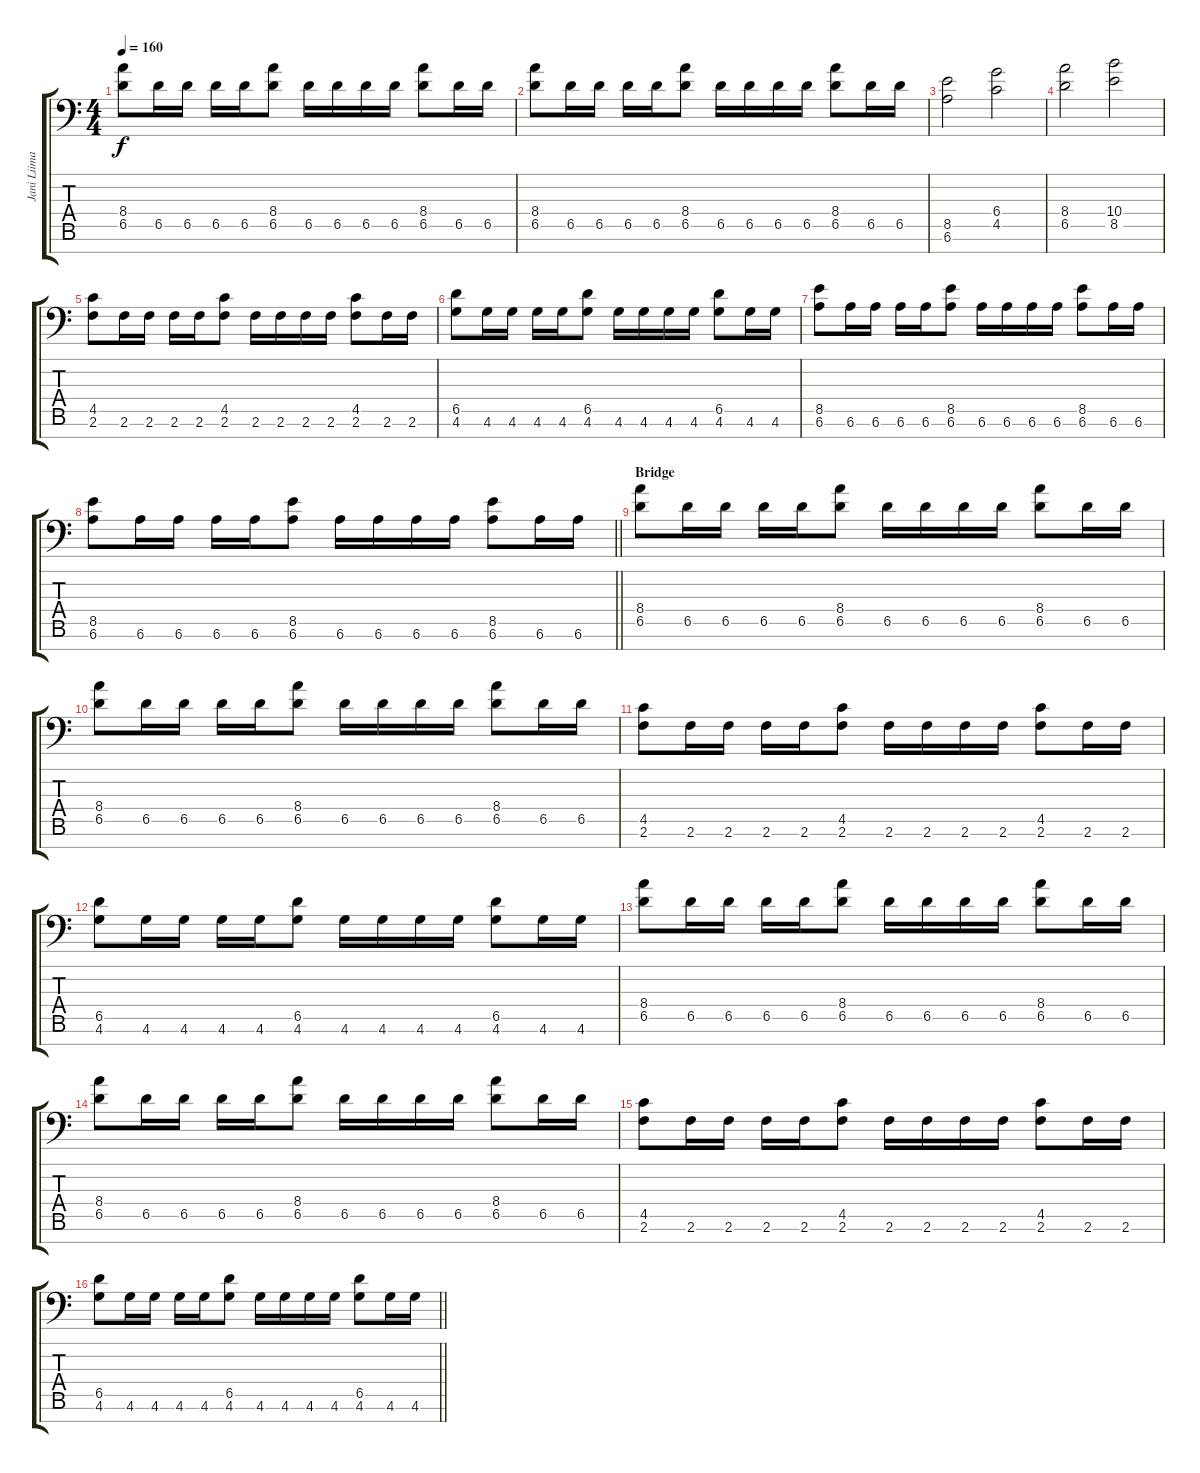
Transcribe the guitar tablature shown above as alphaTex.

\track ("Jani Liimatainen (Rhythm)" "Jani Liima") {instrument distortionguitar}
\staff {score tabs}
\tuning (Eb4 Bb3 Gb3 Db3 Ab2 Eb2 Bb1) {hide}
\ts (4 4)
\tempo 160
\clef f4
\ks c
(8.4 6.5).8{dy f} 6.5.16 6.5.16 6.5.16 6.5.16 (8.4 6.5).8 6.5.16 6.5.16 6.5.16 6.5.16 (8.4 6.5).8 6.5.16 6.5.16 |
(8.4 6.5).8 6.5.16 6.5.16 6.5.16 6.5.16 (8.4 6.5).8 6.5.16 6.5.16 6.5.16 6.5.16 (8.4 6.5).8 6.5.16 6.5.16 |
(8.5 6.6).2 (6.4 4.5).2 |
(8.4 6.5).2 (10.4 8.5).2 |
(4.5 2.6).8 2.6.16 2.6.16 2.6.16 2.6.16 (4.5 2.6).8 2.6.16 2.6.16 2.6.16 2.6.16 (4.5 2.6).8 2.6.16 2.6.16 |
(6.5 4.6).8 4.6.16 4.6.16 4.6.16 4.6.16 (6.5 4.6).8 4.6.16 4.6.16 4.6.16 4.6.16 (6.5 4.6).8 4.6.16 4.6.16 |
(8.5 6.6).8 6.6.16 6.6.16 6.6.16 6.6.16 (8.5 6.6).8 6.6.16 6.6.16 6.6.16 6.6.16 (8.5 6.6).8 6.6.16 6.6.16 |
\barLineRight lightlight
(8.5 6.6).8 6.6.16 6.6.16 6.6.16 6.6.16 (8.5 6.6).8 6.6.16 6.6.16 6.6.16 6.6.16 (8.5 6.6).8 6.6.16 6.6.16 |
\section ("" "Bridge")
(8.4 6.5).8 6.5.16 6.5.16 6.5.16 6.5.16 (8.4 6.5).8 6.5.16 6.5.16 6.5.16 6.5.16 (8.4 6.5).8 6.5.16 6.5.16 |
(8.4 6.5).8 6.5.16 6.5.16 6.5.16 6.5.16 (8.4 6.5).8 6.5.16 6.5.16 6.5.16 6.5.16 (8.4 6.5).8 6.5.16 6.5.16 |
(4.5 2.6).8 2.6.16 2.6.16 2.6.16 2.6.16 (4.5 2.6).8 2.6.16 2.6.16 2.6.16 2.6.16 (4.5 2.6).8 2.6.16 2.6.16 |
(6.5 4.6).8 4.6.16 4.6.16 4.6.16 4.6.16 (6.5 4.6).8 4.6.16 4.6.16 4.6.16 4.6.16 (6.5 4.6).8 4.6.16 4.6.16 |
(8.4 6.5).8 6.5.16 6.5.16 6.5.16 6.5.16 (8.4 6.5).8 6.5.16 6.5.16 6.5.16 6.5.16 (8.4 6.5).8 6.5.16 6.5.16 |
(8.4 6.5).8 6.5.16 6.5.16 6.5.16 6.5.16 (8.4 6.5).8 6.5.16 6.5.16 6.5.16 6.5.16 (8.4 6.5).8 6.5.16 6.5.16 |
(4.5 2.6).8 2.6.16 2.6.16 2.6.16 2.6.16 (4.5 2.6).8 2.6.16 2.6.16 2.6.16 2.6.16 (4.5 2.6).8 2.6.16 2.6.16 |
\barLineRight lightlight
(6.5 4.6).8 4.6.16 4.6.16 4.6.16 4.6.16 (6.5 4.6).8 4.6.16 4.6.16 4.6.16 4.6.16 (6.5 4.6).8 4.6.16 4.6.16
